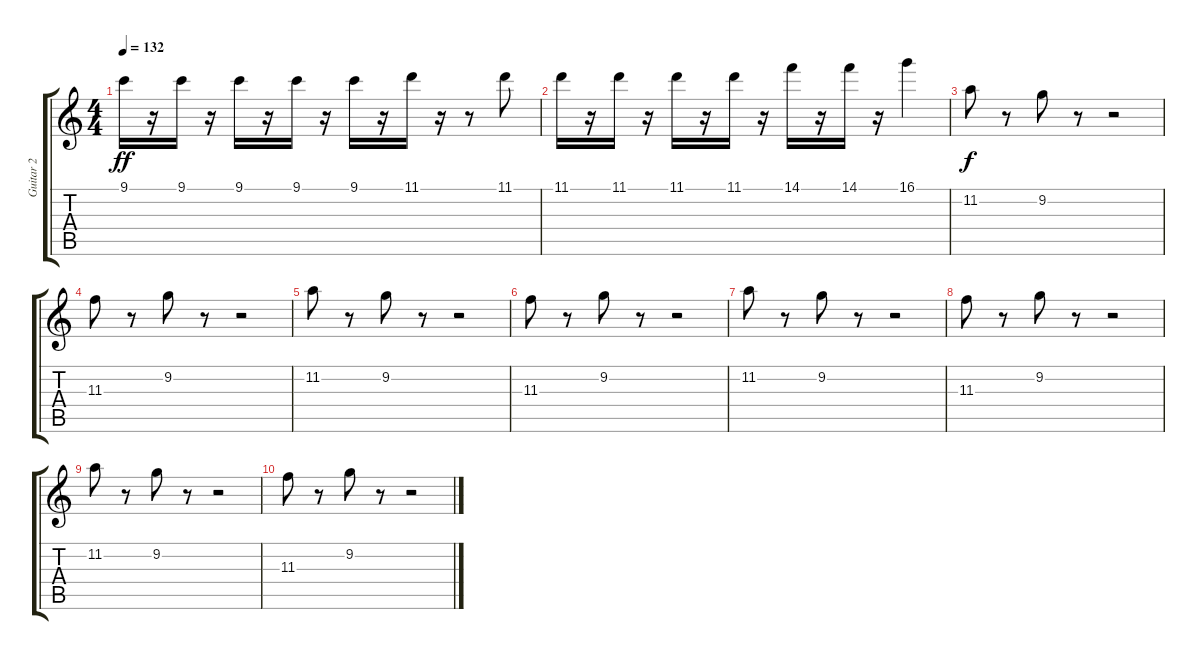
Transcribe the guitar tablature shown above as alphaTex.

\track ("Guitar 2" "Guitar 2") {instrument distortionguitar}
\staff {score tabs}
\tuning (Eb4 Bb3 Gb3 Db3 Ab2 Eb2) {hide}
\ts (4 4)
\tempo 132
\clef g2
\ks c
9.1.16{dy ff} r.16 9.1.16 r.16 9.1.16 r.16 9.1.16 r.16 9.1.16 r.16 11.1.16 r.16 r.8 11.1.8 |
11.1.16 r.16 11.1.16 r.16 11.1.16 r.16 11.1.16 r.16 14.1.16 r.16 14.1.16 r.16 16.1.4 |
11.2.8{dy f} r.8 9.2.8 r.8 r.2 |
11.3.8 r.8 9.2.8 r.8 r.2 |
11.2.8 r.8 9.2.8 r.8 r.2 |
11.3.8 r.8 9.2.8 r.8 r.2 |
11.2.8 r.8 9.2.8 r.8 r.2 |
11.3.8 r.8 9.2.8 r.8 r.2 |
11.2.8 r.8 9.2.8 r.8 r.2 |
11.3.8 r.8 9.2.8 r.8 r.2
